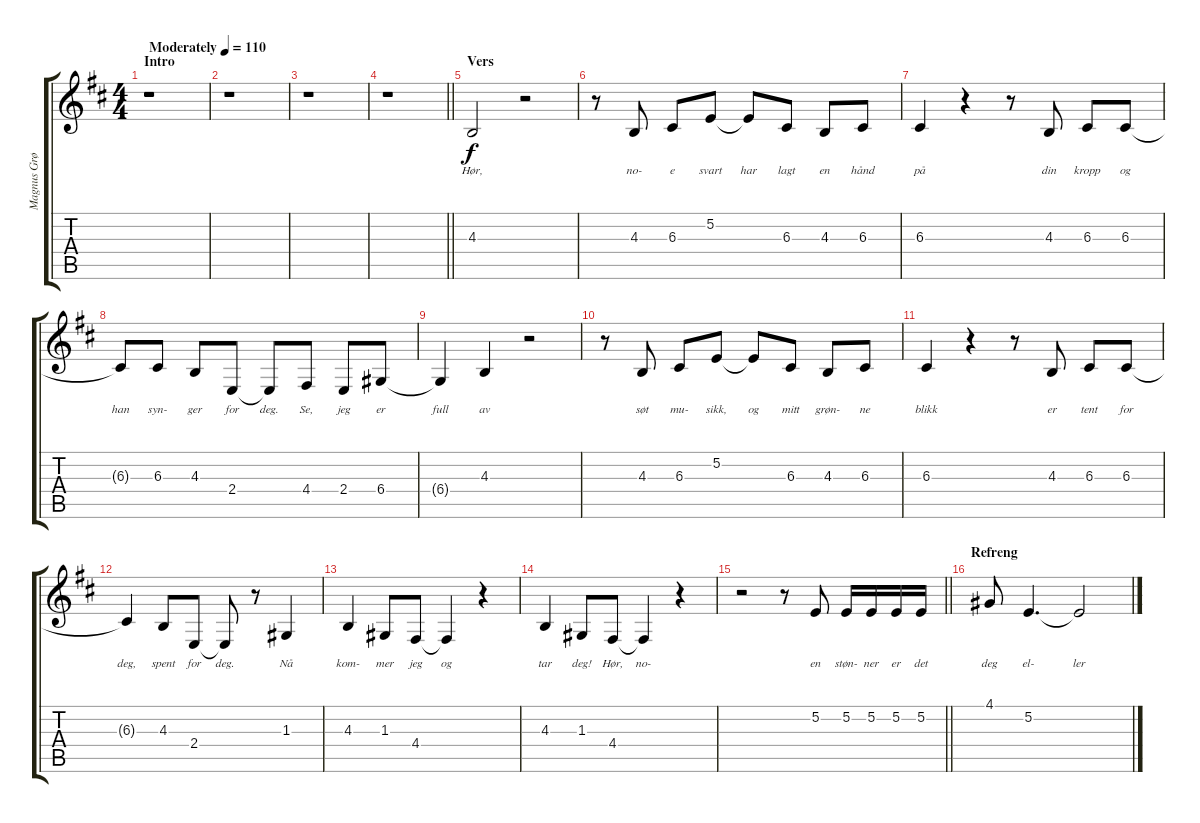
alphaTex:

\track ("Magnus Grønneberg - Vokal" "Magnus Grø") {instrument oboe}
\staff {score tabs}
\tuning (E4 B3 G3 D3 A2 E2) {hide}
\ts (4 4)
\section ("" "Intro")
\tempo (110 "Moderately")
\clef g2
\ks d
r.1{dy f instrument oboe} |
r.1 |
r.1 |
\barLineRight lightlight
r.1 |
\section ("" "Vers")
4.3.2{lyrics (0 "Hør,") lyrics (1 "") lyrics (2 "") lyrics (3 "") lyrics (4 "")} r.2 |
r.8 4.3.8{lyrics (0 "no-") lyrics (1 "") lyrics (2 "") lyrics (3 "") lyrics (4 "")} 6.3.8{lyrics (0 "e") lyrics (1 "") lyrics (2 "") lyrics (3 "") lyrics (4 "")} 5.2.8{lyrics (0 "svart") lyrics (1 "") lyrics (2 "") lyrics (3 "") lyrics (4 "")} 5.2{t}.8{lyrics (0 "har") lyrics (1 "") lyrics (2 "") lyrics (3 "") lyrics (4 "")} 6.3.8{lyrics (0 "lagt") lyrics (1 "") lyrics (2 "") lyrics (3 "") lyrics (4 "")} 4.3.8{lyrics (0 "en") lyrics (1 "") lyrics (2 "") lyrics (3 "") lyrics (4 "")} 6.3.8{lyrics (0 "hånd") lyrics (1 "") lyrics (2 "") lyrics (3 "") lyrics (4 "")} |
6.3.4{lyrics (0 "på") lyrics (1 "") lyrics (2 "") lyrics (3 "") lyrics (4 "")} r.4 r.8 4.3.8{lyrics (0 "din") lyrics (1 "") lyrics (2 "") lyrics (3 "") lyrics (4 "")} 6.3.8{lyrics (0 "kropp") lyrics (1 "") lyrics (2 "") lyrics (3 "") lyrics (4 "")} 6.3.8{lyrics (0 "og") lyrics (1 "") lyrics (2 "") lyrics (3 "") lyrics (4 "")} |
6.3{t}.8{lyrics (0 "han") lyrics (1 "") lyrics (2 "") lyrics (3 "") lyrics (4 "")} 6.3.8{lyrics (0 "syn-") lyrics (1 "") lyrics (2 "") lyrics (3 "") lyrics (4 "")} 4.3.8{lyrics (0 "ger") lyrics (1 "") lyrics (2 "") lyrics (3 "") lyrics (4 "")} 2.4.8{lyrics (0 "for") lyrics (1 "") lyrics (2 "") lyrics (3 "") lyrics (4 "")} 2.4{t}.8{lyrics (0 "deg.") lyrics (1 "") lyrics (2 "") lyrics (3 "") lyrics (4 "")} 4.4.8{lyrics (0 "Se,") lyrics (1 "") lyrics (2 "") lyrics (3 "") lyrics (4 "")} 2.4.8{lyrics (0 "jeg") lyrics (1 "") lyrics (2 "") lyrics (3 "") lyrics (4 "")} 6.4.8{lyrics (0 "er") lyrics (1 "") lyrics (2 "") lyrics (3 "") lyrics (4 "")} |
6.4{t}.4{lyrics (0 "full") lyrics (1 "") lyrics (2 "") lyrics (3 "") lyrics (4 "")} 4.3.4{lyrics (0 "av") lyrics (1 "") lyrics (2 "") lyrics (3 "") lyrics (4 "")} r.2 |
r.8 4.3.8{lyrics (0 "søt") lyrics (1 "") lyrics (2 "") lyrics (3 "") lyrics (4 "")} 6.3.8{lyrics (0 "mu-") lyrics (1 "") lyrics (2 "") lyrics (3 "") lyrics (4 "")} 5.2.8{lyrics (0 "sikk,") lyrics (1 "") lyrics (2 "") lyrics (3 "") lyrics (4 "")} 5.2{t}.8{lyrics (0 "og") lyrics (1 "") lyrics (2 "") lyrics (3 "") lyrics (4 "")} 6.3.8{lyrics (0 "mitt") lyrics (1 "") lyrics (2 "") lyrics (3 "") lyrics (4 "")} 4.3.8{lyrics (0 "grøn-") lyrics (1 "") lyrics (2 "") lyrics (3 "") lyrics (4 "")} 6.3.8{lyrics (0 "ne") lyrics (1 "") lyrics (2 "") lyrics (3 "") lyrics (4 "")} |
6.3.4{lyrics (0 "blikk") lyrics (1 "") lyrics (2 "") lyrics (3 "") lyrics (4 "")} r.4 r.8 4.3.8{lyrics (0 "er") lyrics (1 "") lyrics (2 "") lyrics (3 "") lyrics (4 "")} 6.3.8{lyrics (0 "tent") lyrics (1 "") lyrics (2 "") lyrics (3 "") lyrics (4 "")} 6.3.8{lyrics (0 "for") lyrics (1 "") lyrics (2 "") lyrics (3 "") lyrics (4 "")} |
6.3{t}.4{lyrics (0 "deg,") lyrics (1 "") lyrics (2 "") lyrics (3 "") lyrics (4 "")} 4.3.8{lyrics (0 "spent") lyrics (1 "") lyrics (2 "") lyrics (3 "") lyrics (4 "")} 2.4.8{lyrics (0 "for") lyrics (1 "") lyrics (2 "") lyrics (3 "") lyrics (4 "")} 2.4{t}.8{lyrics (0 "deg.") lyrics (1 "") lyrics (2 "") lyrics (3 "") lyrics (4 "")} r.8 1.3.4{lyrics (0 "Nå") lyrics (1 "") lyrics (2 "") lyrics (3 "") lyrics (4 "")} |
4.3.4{lyrics (0 "kom-") lyrics (1 "") lyrics (2 "") lyrics (3 "") lyrics (4 "")} 1.3.8{lyrics (0 "mer") lyrics (1 "") lyrics (2 "") lyrics (3 "") lyrics (4 "")} 4.4.8{lyrics (0 "jeg") lyrics (1 "") lyrics (2 "") lyrics (3 "") lyrics (4 "")} 4.4{t}.4{lyrics (0 "og") lyrics (1 "") lyrics (2 "") lyrics (3 "") lyrics (4 "")} r.4 |
4.3.4{lyrics (0 "tar") lyrics (1 "") lyrics (2 "") lyrics (3 "") lyrics (4 "")} 1.3.8{lyrics (0 "deg!") lyrics (1 "") lyrics (2 "") lyrics (3 "") lyrics (4 "")} 4.4.8{lyrics (0 "Hør,") lyrics (1 "") lyrics (2 "") lyrics (3 "") lyrics (4 "")} 4.4{t}.4{lyrics (0 "no-") lyrics (1 "") lyrics (2 "") lyrics (3 "") lyrics (4 "")} r.4 |
\barLineRight lightlight
r.2 r.8 5.2.8{lyrics (0 "en") lyrics (1 "") lyrics (2 "") lyrics (3 "") lyrics (4 "")} 5.2.16{lyrics (0 "støn-") lyrics (1 "") lyrics (2 "") lyrics (3 "") lyrics (4 "")} 5.2.16{lyrics (0 "ner") lyrics (1 "") lyrics (2 "") lyrics (3 "") lyrics (4 "")} 5.2.16{lyrics (0 "er") lyrics (1 "") lyrics (2 "") lyrics (3 "") lyrics (4 "")} 5.2.16{lyrics (0 "det") lyrics (1 "") lyrics (2 "") lyrics (3 "") lyrics (4 "")} |
\section ("" "Refreng")
4.1.8{lyrics (0 "deg") lyrics (1 "") lyrics (2 "") lyrics (3 "") lyrics (4 "")} 5.2.4{d lyrics (0 "el-") lyrics (1 "") lyrics (2 "") lyrics (3 "") lyrics (4 "")} 5.2{t}.2{lyrics (0 "ler") lyrics (1 "") lyrics (2 "") lyrics (3 "") lyrics (4 "")}
